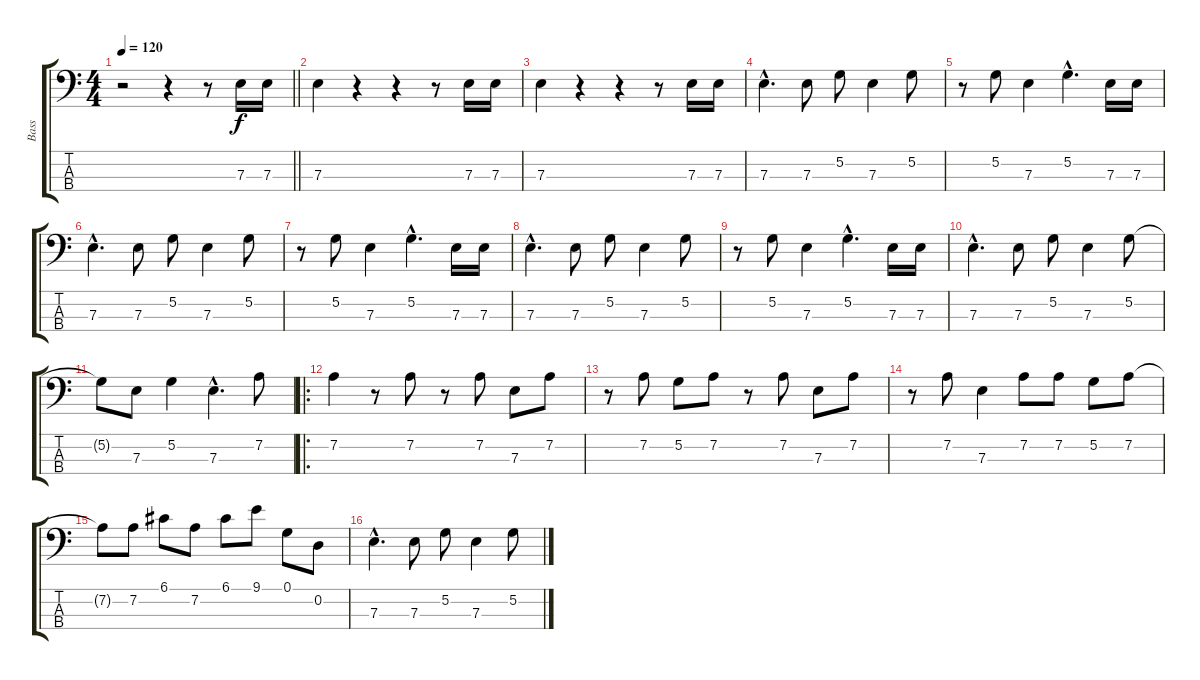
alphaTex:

\track ("Bass" "Bass") {instrument electricbasspick}
\staff {score tabs}
\tuning (G2 D2 A1 E1) {hide}
\ts (4 4)
\tempo 120
\clef f4
\barLineRight lightlight
\ks c
r.2{dy f instrument electricbasspick} r.4 r.8 7.3.16 7.3.16 |
7.3.4 r.4 r.4 r.8 7.3.16 7.3.16 |
7.3.4 r.4 r.4 r.8 7.3.16 7.3.16 |
7.3{hac}.4{d} 7.3.8 5.2.8 7.3.4 5.2.8 |
r.8 5.2.8 7.3.4 5.2{hac}.4{d} 7.3.16 7.3.16 |
7.3{hac}.4{d} 7.3.8 5.2.8 7.3.4 5.2.8 |
r.8 5.2.8 7.3.4 5.2{hac}.4{d} 7.3.16 7.3.16 |
7.3{hac}.4{d} 7.3.8 5.2.8 7.3.4 5.2.8 |
r.8 5.2.8 7.3.4 5.2{hac}.4{d} 7.3.16 7.3.16 |
7.3{hac}.4{d} 7.3.8 5.2.8 7.3.4 5.2.8 |
5.2{t}.8 7.3.8 5.2.4 7.3{hac}.4{d} 7.2.8 |
\ro
7.2.4 r.8 7.2.8 r.8 7.2.8 7.3.8 7.2.8 |
r.8 7.2.8 5.2.8 7.2.8 r.8 7.2.8 7.3.8 7.2.8 |
r.8 7.2.8 7.3.4 7.2.8 7.2.8 5.2.8 7.2.8 |
7.2{t}.8 7.2.8 6.1.8 7.2.8 6.1.8 9.1.8 0.1.8 0.2.8 |
7.3{hac}.4{d} 7.3.8 5.2.8 7.3.4 5.2.8
